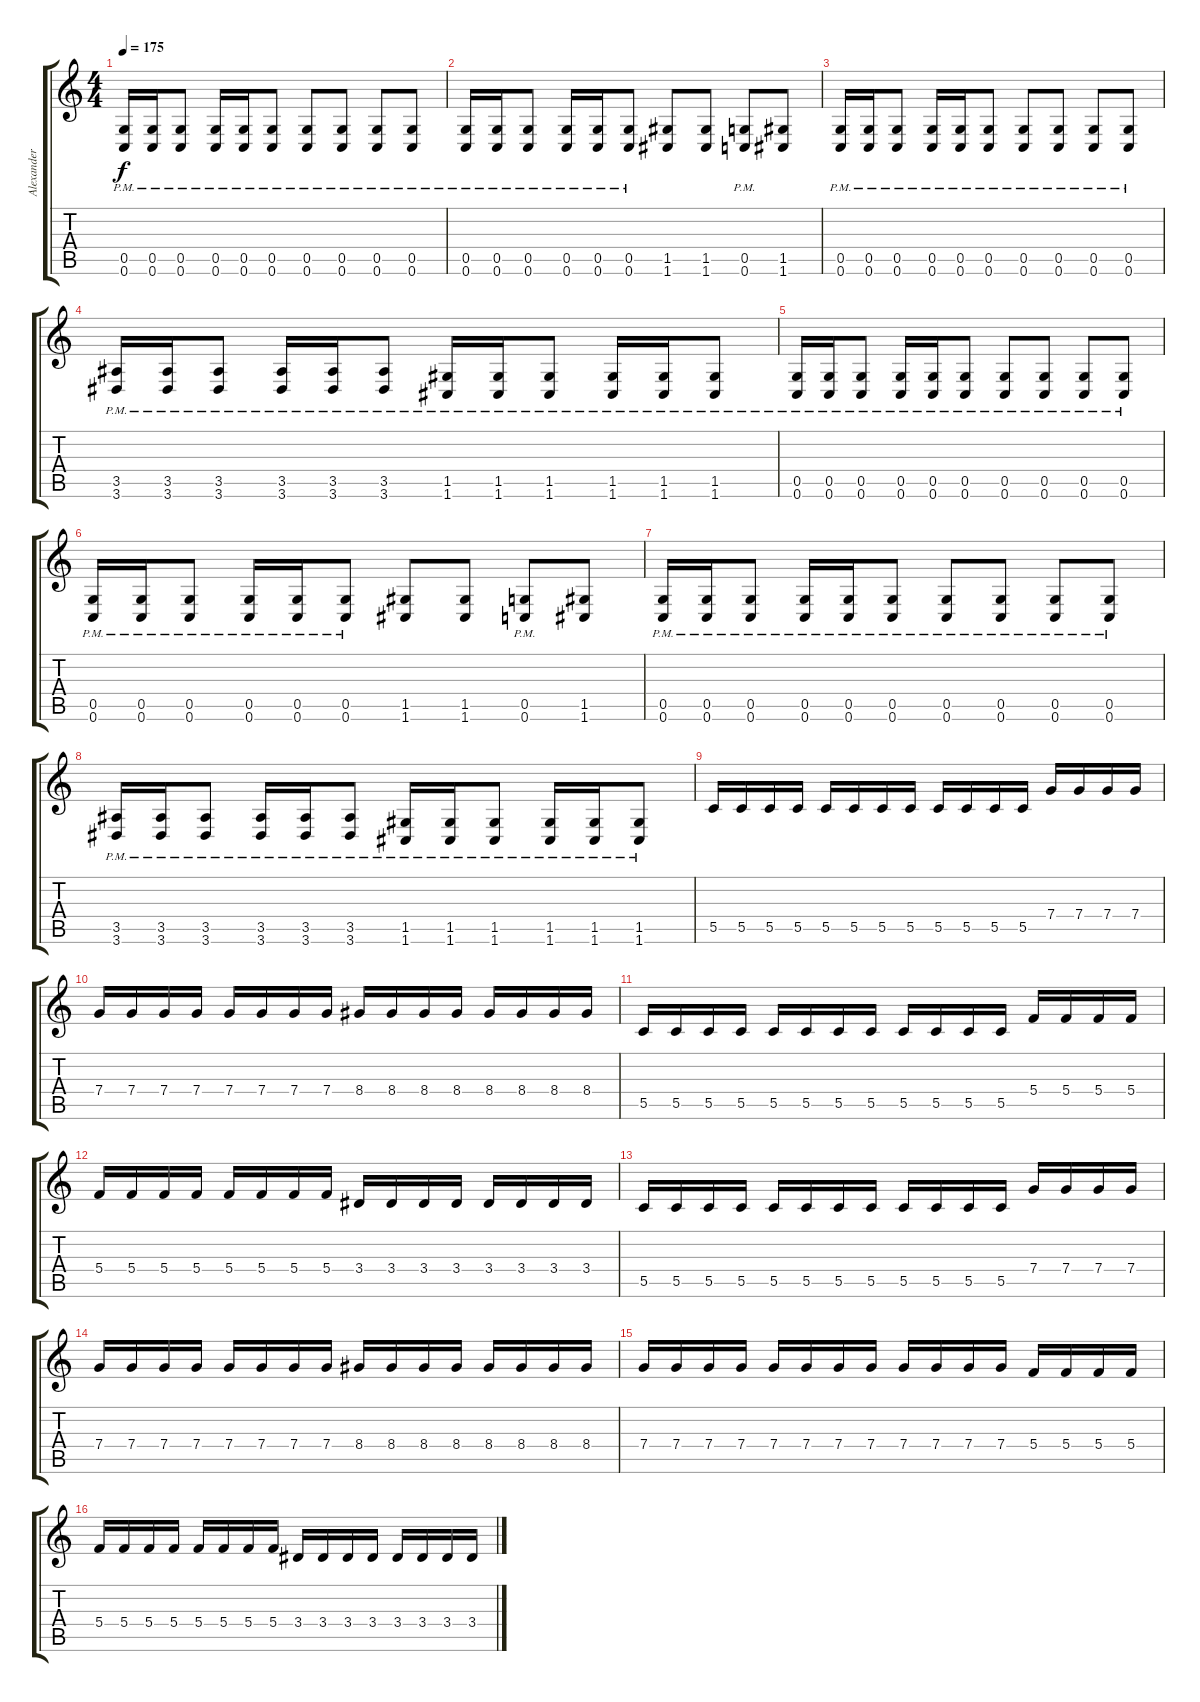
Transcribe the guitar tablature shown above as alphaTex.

\track ("Alexander Dietz " "Alexander ") {instrument distortionguitar}
\staff {score tabs}
\tuning (D4 A3 F3 C3 G2 C2) {hide}
\ts (4 4)
\tempo 175
\clef g2
\ks c
(0.5{pm} 0.6{pm}).16{dy f} (0.5{pm} 0.6{pm}).16 (0.5{pm} 0.6{pm}).8 (0.5{pm} 0.6{pm}).16 (0.5{pm} 0.6{pm}).16 (0.5{pm} 0.6{pm}).8 (0.5{pm} 0.6{pm}).8 (0.5{pm} 0.6{pm}).8 (0.5{pm} 0.6{pm}).8 (0.5{pm} 0.6{pm}).8 |
(0.5{pm} 0.6{pm}).16 (0.5{pm} 0.6{pm}).16 (0.5{pm} 0.6{pm}).8 (0.5{pm} 0.6{pm}).16 (0.5{pm} 0.6{pm}).16 (0.5{pm} 0.6{pm}).8 (1.5 1.6).8 (1.5 1.6).8 (0.5{pm} 0.6{pm}).8 (1.5 1.6).8 |
(0.5{pm} 0.6{pm}).16 (0.5{pm} 0.6{pm}).16 (0.5{pm} 0.6{pm}).8 (0.5{pm} 0.6{pm}).16 (0.5{pm} 0.6{pm}).16 (0.5{pm} 0.6{pm}).8 (0.5{pm} 0.6{pm}).8 (0.5{pm} 0.6{pm}).8 (0.5{pm} 0.6{pm}).8 (0.5{pm} 0.6{pm}).8 |
(3.5{pm} 3.6{pm}).16 (3.5{pm} 3.6{pm}).16 (3.5{pm} 3.6{pm}).8 (3.5{pm} 3.6{pm}).16 (3.5{pm} 3.6{pm}).16 (3.5{pm} 3.6{pm}).8 (1.5{pm} 1.6{pm}).16 (1.5{pm} 1.6{pm}).16 (1.5{pm} 1.6{pm}).8 (1.5{pm} 1.6{pm}).16 (1.5{pm} 1.6{pm}).16 (1.5{pm} 1.6{pm}).8 |
(0.5{pm} 0.6{pm}).16 (0.5{pm} 0.6{pm}).16 (0.5{pm} 0.6{pm}).8 (0.5{pm} 0.6{pm}).16 (0.5{pm} 0.6{pm}).16 (0.5{pm} 0.6{pm}).8 (0.5{pm} 0.6{pm}).8 (0.5{pm} 0.6{pm}).8 (0.5{pm} 0.6{pm}).8 (0.5{pm} 0.6{pm}).8 |
(0.5{pm} 0.6{pm}).16 (0.5{pm} 0.6{pm}).16 (0.5{pm} 0.6{pm}).8 (0.5{pm} 0.6{pm}).16 (0.5{pm} 0.6{pm}).16 (0.5{pm} 0.6{pm}).8 (1.5 1.6).8 (1.5 1.6).8 (0.5{pm} 0.6{pm}).8 (1.5 1.6).8 |
(0.5{pm} 0.6{pm}).16 (0.5{pm} 0.6{pm}).16 (0.5{pm} 0.6{pm}).8 (0.5{pm} 0.6{pm}).16 (0.5{pm} 0.6{pm}).16 (0.5{pm} 0.6{pm}).8 (0.5{pm} 0.6{pm}).8 (0.5{pm} 0.6{pm}).8 (0.5{pm} 0.6{pm}).8 (0.5{pm} 0.6{pm}).8 |
(3.5{pm} 3.6{pm}).16 (3.5{pm} 3.6{pm}).16 (3.5{pm} 3.6{pm}).8 (3.5{pm} 3.6{pm}).16 (3.5{pm} 3.6{pm}).16 (3.5{pm} 3.6{pm}).8 (1.5{pm} 1.6{pm}).16 (1.5{pm} 1.6{pm}).16 (1.5{pm} 1.6{pm}).8 (1.5{pm} 1.6{pm}).16 (1.5{pm} 1.6{pm}).16 (1.5{pm} 1.6{pm}).8 |
5.5.16 5.5.16 5.5.16 5.5.16 5.5.16 5.5.16 5.5.16 5.5.16 5.5.16 5.5.16 5.5.16 5.5.16 7.4.16 7.4.16 7.4.16 7.4.16 |
7.4.16 7.4.16 7.4.16 7.4.16 7.4.16 7.4.16 7.4.16 7.4.16 8.4.16 8.4.16 8.4.16 8.4.16 8.4.16 8.4.16 8.4.16 8.4.16 |
5.5.16 5.5.16 5.5.16 5.5.16 5.5.16 5.5.16 5.5.16 5.5.16 5.5.16 5.5.16 5.5.16 5.5.16 5.4.16 5.4.16 5.4.16 5.4.16 |
5.4.16 5.4.16 5.4.16 5.4.16 5.4.16 5.4.16 5.4.16 5.4.16 3.4.16 3.4.16 3.4.16 3.4.16 3.4.16 3.4.16 3.4.16 3.4.16 |
5.5.16 5.5.16 5.5.16 5.5.16 5.5.16 5.5.16 5.5.16 5.5.16 5.5.16 5.5.16 5.5.16 5.5.16 7.4.16 7.4.16 7.4.16 7.4.16 |
7.4.16 7.4.16 7.4.16 7.4.16 7.4.16 7.4.16 7.4.16 7.4.16 8.4.16 8.4.16 8.4.16 8.4.16 8.4.16 8.4.16 8.4.16 8.4.16 |
7.4.16 7.4.16 7.4.16 7.4.16 7.4.16 7.4.16 7.4.16 7.4.16 7.4.16 7.4.16 7.4.16 7.4.16 5.4.16 5.4.16 5.4.16 5.4.16 |
5.4.16 5.4.16 5.4.16 5.4.16 5.4.16 5.4.16 5.4.16 5.4.16 3.4.16 3.4.16 3.4.16 3.4.16 3.4.16 3.4.16 3.4.16 3.4.16
